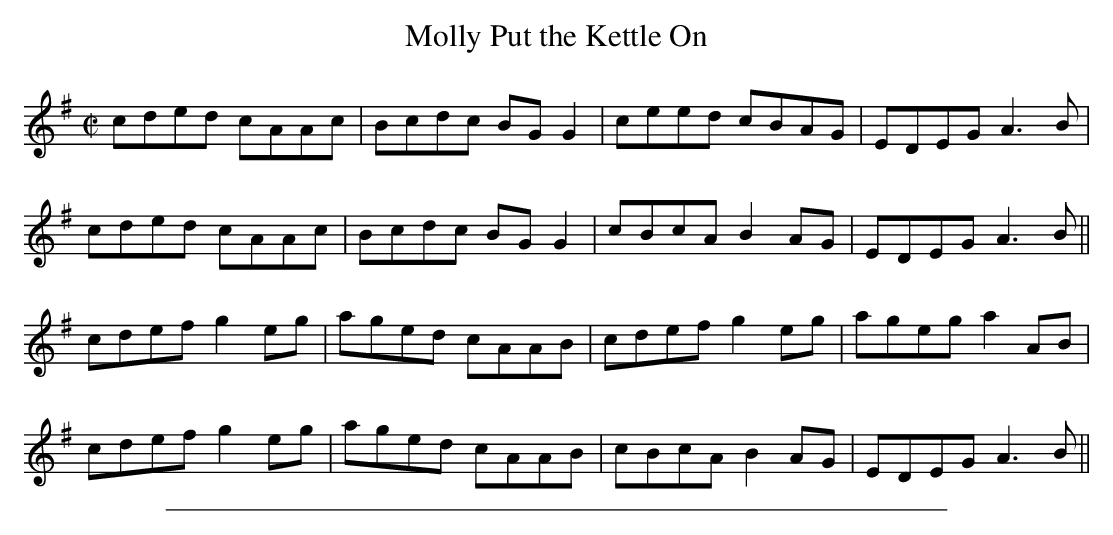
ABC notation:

X:1
T: Molly Put the Kettle On
L:1/8
M:C|
K:ADor
cded cAAc | Bcdc BGG2 | ceed cBAG | EDEG A3 B |
cded cAAc | Bcdc BGG2 | cBcA B2AG | EDEG A3 B ||
cdef g2eg | aged cAAB | cdef g2eg | ageg a2AB |
cdef g2eg | aged cAAB | cBcA B2AG | EDEG A3 B ||
